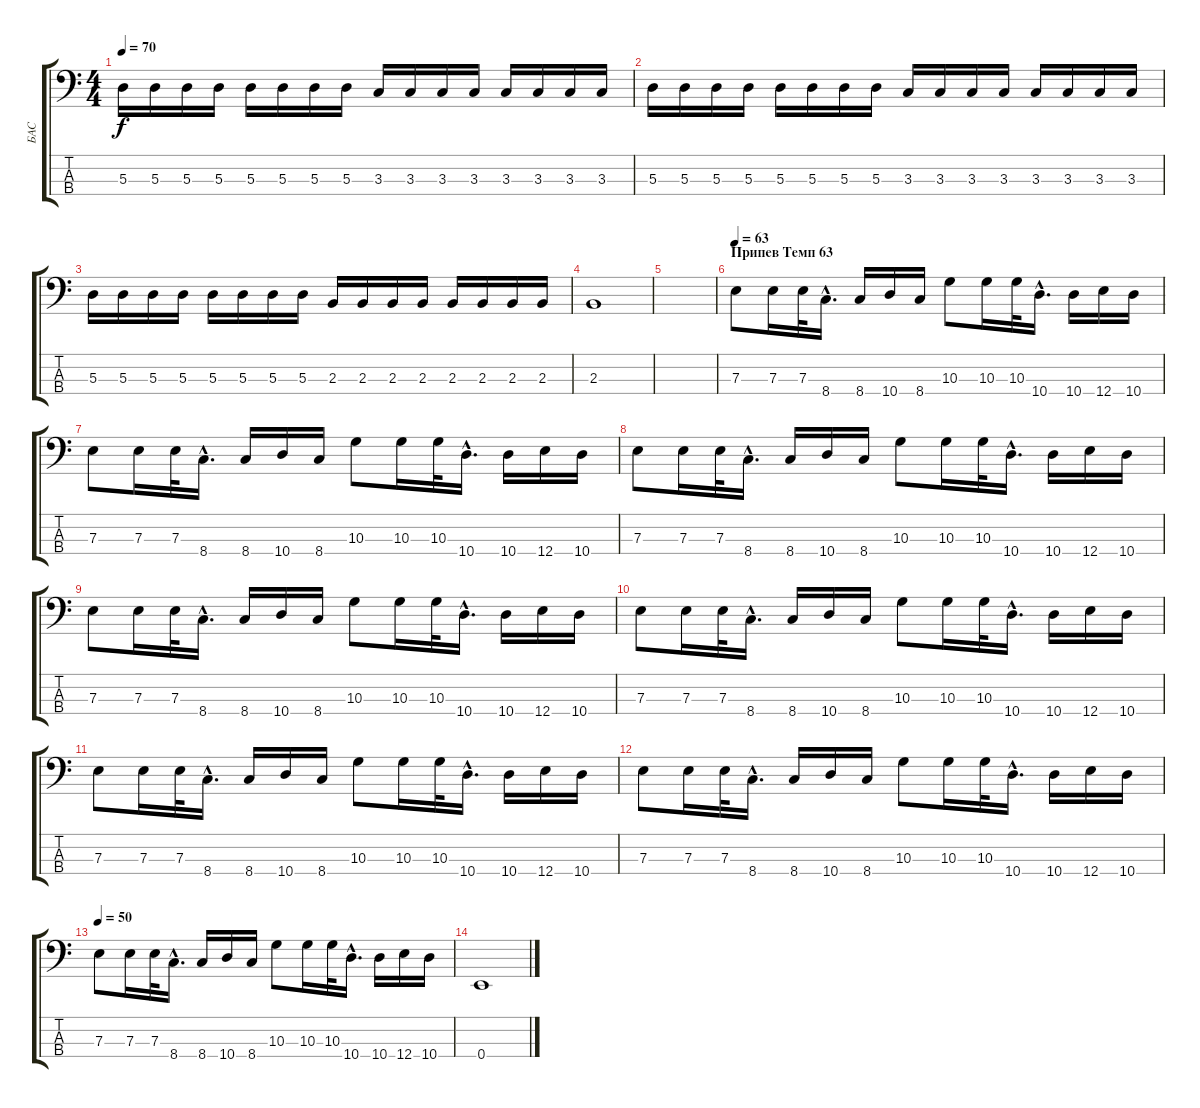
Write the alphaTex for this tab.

\track ("БАС" "БАС") {instrument fretlessbass}
\staff {score tabs}
\tuning (G2 D2 A1 E1) {hide}
\ts (4 4)
\tempo 70
\clef f4
\ks c
5.3.16{dy f} 5.3.16 5.3.16 5.3.16 5.3.16 5.3.16 5.3.16 5.3.16 3.3.16 3.3.16 3.3.16 3.3.16 3.3.16 3.3.16 3.3.16 3.3.16 |
5.3.16 5.3.16 5.3.16 5.3.16 5.3.16 5.3.16 5.3.16 5.3.16 3.3.16 3.3.16 3.3.16 3.3.16 3.3.16 3.3.16 3.3.16 3.3.16 |
5.3.16 5.3.16 5.3.16 5.3.16 5.3.16 5.3.16 5.3.16 5.3.16 2.3.16 2.3.16 2.3.16 2.3.16 2.3.16 2.3.16 2.3.16 2.3.16 |
2.3.1 |
|
\section ("" "Припев Темп 63")
\tempo 63
7.3.8 7.3.16 7.3.32 8.4{hac}.16{d} 8.4.16 10.4.16 8.4.16 10.3.8 10.3.16 10.3.32 10.4{hac}.16{d} 10.4.16 12.4.16 10.4.16 |
7.3.8 7.3.16 7.3.32 8.4{hac}.16{d} 8.4.16 10.4.16 8.4.16 10.3.8 10.3.16 10.3.32 10.4{hac}.16{d} 10.4.16 12.4.16 10.4.16 |
7.3.8 7.3.16 7.3.32 8.4{hac}.16{d} 8.4.16 10.4.16 8.4.16 10.3.8 10.3.16 10.3.32 10.4{hac}.16{d} 10.4.16 12.4.16 10.4.16 |
7.3.8 7.3.16 7.3.32 8.4{hac}.16{d} 8.4.16 10.4.16 8.4.16 10.3.8 10.3.16 10.3.32 10.4{hac}.16{d} 10.4.16 12.4.16 10.4.16 |
7.3.8 7.3.16 7.3.32 8.4{hac}.16{d} 8.4.16 10.4.16 8.4.16 10.3.8 10.3.16 10.3.32 10.4{hac}.16{d} 10.4.16 12.4.16 10.4.16 |
7.3.8 7.3.16 7.3.32 8.4{hac}.16{d} 8.4.16 10.4.16 8.4.16 10.3.8 10.3.16 10.3.32 10.4{hac}.16{d} 10.4.16 12.4.16 10.4.16 |
7.3.8 7.3.16 7.3.32 8.4{hac}.16{d} 8.4.16 10.4.16 8.4.16 10.3.8 10.3.16 10.3.32 10.4{hac}.16{d} 10.4.16 12.4.16 10.4.16 |
\tempo 50
7.3.8 7.3.16 7.3.32 8.4{hac}.16{d} 8.4.16 10.4.16 8.4.16 10.3.8 10.3.16 10.3.32 10.4{hac}.16{d} 10.4.16 12.4.16 10.4.16 |
0.4.1
